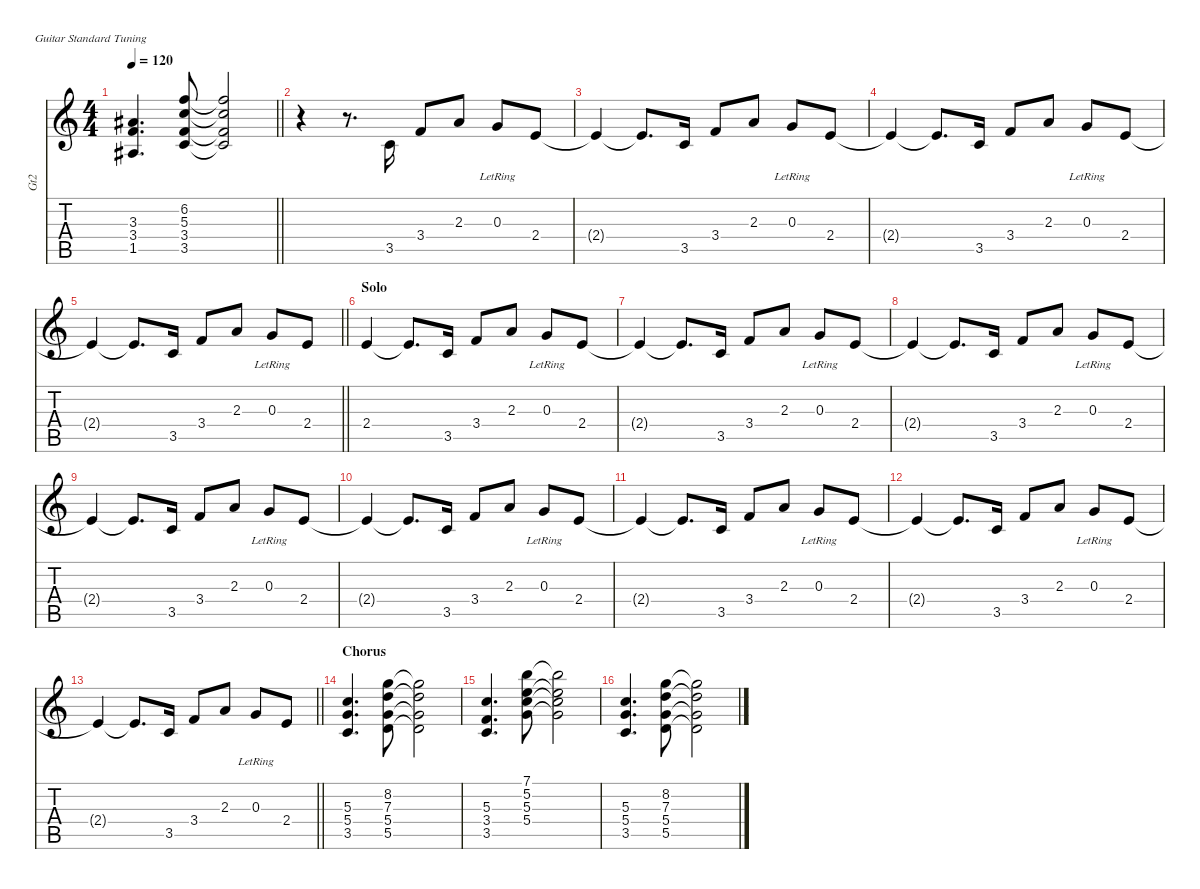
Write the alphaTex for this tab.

\defaultSystemsLayout 4
\hideDynamics
\bracketExtendMode nobrackets
\otherSystemsTrackNameOrientation horizontal
\track ("Guitar 2" "Gt2") {defaultSystemsLayout 8 multiBarRest instrument electricguitarclean}
\staff {score tabs}
\tuning (E4 B3 G3 D3 A2 E2)
\ts (4 4)
\tempo 120
\clef g2
\barLineRight lightlight
\ks c
(1.5{acc #} 3.4 3.3{acc #}).4{d dy mf beam Up} (3.5 3.4 5.3 6.2).8{beam Up} (3.5{t} 3.4{t} 5.3{t} 6.2{t}).2{beam Up} |
r.4{beam Down} r.8{d beam Down} 3.5.16{beam Up} 3.4.8{beam Up} 2.3.8{beam Up} 0.3{lr}.8{beam Up} 2.4.8{beam Up} |
2.4{t}.4{beam Up} 2.4{t}.8{d beam Up} 3.5.16{beam Up} 3.4.8{beam Up} 2.3.8{beam Up} 0.3{lr}.8{beam Up} 2.4.8{beam Up} |
2.4{t}.4{beam Up} 2.4{t}.8{d beam Up} 3.5.16{beam Up} 3.4.8{beam Up} 2.3.8{beam Up} 0.3{lr}.8{beam Up} 2.4.8{beam Up} |
\barLineRight lightlight
2.4{t}.4{beam Up} 2.4{t}.8{d beam Up} 3.5.16{beam Up} 3.4.8{beam Up} 2.3.8{beam Up} 0.3{lr}.8{beam Up} 2.4.8{beam Up} |
\section ("" "Solo")
2.4.4{beam Up} 2.4{t}.8{d beam Up} 3.5.16{beam Up} 3.4.8{beam Up} 2.3.8{beam Up} 0.3{lr}.8{beam Up} 2.4.8{beam Up} |
2.4{t}.4{beam Up} 2.4{t}.8{d beam Up} 3.5.16{beam Up} 3.4.8{beam Up} 2.3.8{beam Up} 0.3{lr}.8{beam Up} 2.4.8{beam Up} |
2.4{t}.4{beam Up} 2.4{t}.8{d beam Up} 3.5.16{beam Up} 3.4.8{beam Up} 2.3.8{beam Up} 0.3{lr}.8{beam Up} 2.4.8{beam Up} |
2.4{t}.4{beam Up} 2.4{t}.8{d beam Up} 3.5.16{beam Up} 3.4.8{beam Up} 2.3.8{beam Up} 0.3{lr}.8{beam Up} 2.4.8{beam Up} |
2.4{t}.4{beam Up} 2.4{t}.8{d beam Up} 3.5.16{beam Up} 3.4.8{beam Up} 2.3.8{beam Up} 0.3{lr}.8{beam Up} 2.4.8{beam Up} |
2.4{t}.4{beam Up} 2.4{t}.8{d beam Up} 3.5.16{beam Up} 3.4.8{beam Up} 2.3.8{beam Up} 0.3{lr}.8{beam Up} 2.4.8{beam Up} |
2.4{t}.4{beam Up} 2.4{t}.8{d beam Up} 3.5.16{beam Up} 3.4.8{beam Up} 2.3.8{beam Up} 0.3{lr}.8{beam Up} 2.4.8{beam Up} |
\barLineRight lightlight
2.4{t}.4{beam Up} 2.4{t}.8{d beam Up} 3.5.16{beam Up} 3.4.8{beam Up} 2.3.8{beam Up} 0.3{lr}.8{beam Up} 2.4.8{beam Up} |
\section ("" "Chorus")
(3.5 5.4 5.3).4{d beam Up} (5.5 5.4 7.3 8.2).8{beam Down} (5.5{t} 5.4{t} 7.3{t} 8.2{t}).2{beam Down} |
(3.5 3.4 5.3).4{d beam Up} (5.4 5.3 5.2 7.1).8{beam Down} (5.4{t} 5.3{t} 5.2{t} 7.1{t}).2{beam Down} |
(3.5 5.4 5.3).4{d beam Up} (5.5 5.4 7.3 8.2).8{beam Down} (5.5{t} 5.4{t} 7.3{t} 8.2{t}).2{beam Down}
